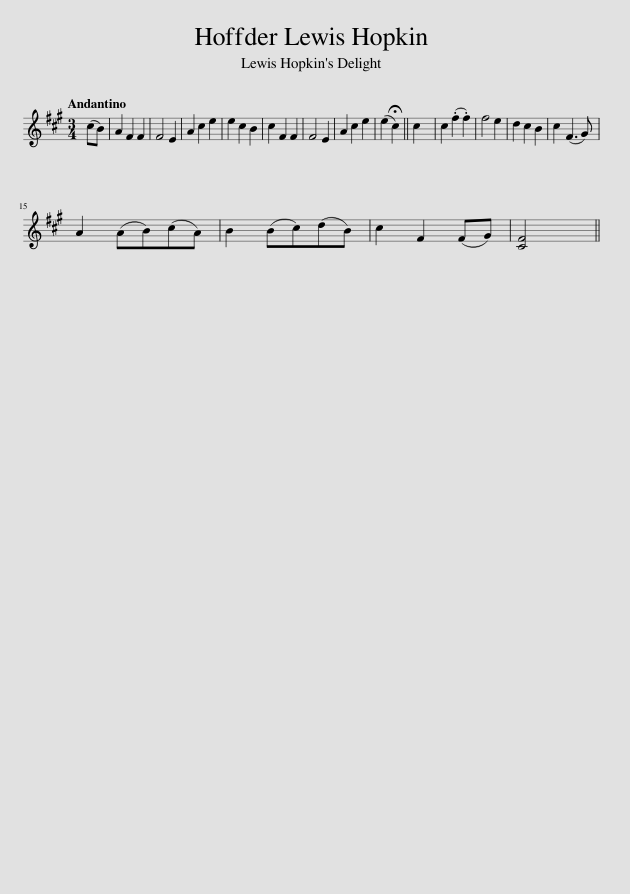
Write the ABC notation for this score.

X:1
L:1/8
Q:1/4=96
M:3/4
I:linebreak $
K:A
V:1 treble
V:1
 (cB) | A2 F2 F2 | F4 E2 | A2 c2 e2 | e2 c2 B2 | %5
 c2 F2 F2 | F4 E2 | A2 c2 e2 | (e2 !fermata!c2) || c2 | %10
 c2 (.f2 .f2) | f4 e2 | d2 c2 B2 | c2 (F3 G) |$ A2 (AB)(cA) | %15
 B2 (Bc)(dB) | c2 F2 (FG) | [CF]4 || %18
